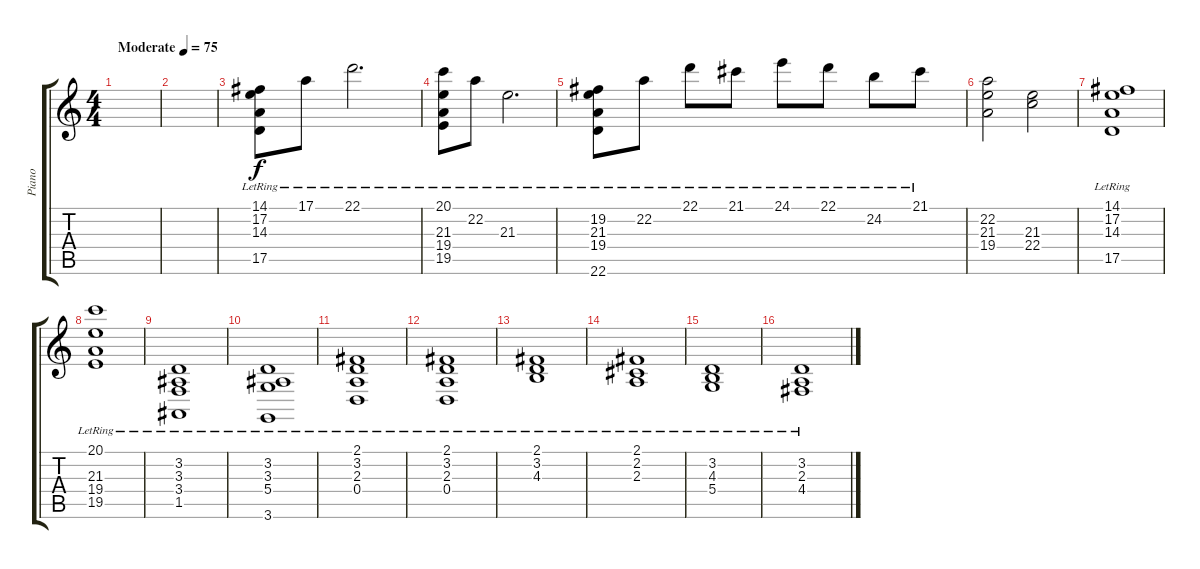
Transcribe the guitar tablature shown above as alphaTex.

\track ("Piano" "Piano") {instrument brightacousticpiano}
\staff {score tabs}
\tuning (E4 B3 G3 D3 A2 E2) {hide}
\ts (4 4)
\tempo (75 "Moderate")
\clef g2
\ks c
|
|
(14.1{lr} 17.2{lr} 14.3{lr} 17.5{lr}).8 17.1{lr}.8 22.1{lr}.2{d} |
(20.1{lr} 21.3{lr} 19.4{lr} 19.5{lr}).8 22.2{lr}.8 21.3{lr}.2{d} |
(19.2{lr} 21.3{lr} 19.4{lr} 22.6{lr}).8 22.2{lr}.8 22.1{lr}.8 21.1{lr}.8 24.1{lr}.8 22.1{lr}.8 24.2{lr}.8 21.1{lr}.8 |
(22.2 21.3 19.4).2 (21.3 22.4).2 |
(14.1{lr} 17.2{lr} 14.3{lr} 17.5{lr}).1 |
(20.1{lr} 21.3{lr} 19.4{lr} 19.5{lr}).1 |
(3.2{lr} 3.3{lr} 3.4{lr} 1.5{lr}).1 |
(3.2{lr} 3.3{lr} 5.4{lr} 3.6{lr}).1 |
(2.1 3.2{lr} 2.3{lr} 0.4{lr}).1 |
(2.1{lr} 3.2{lr} 2.3{lr} 0.4{lr}).1 |
(2.1{lr} 3.2{lr} 4.3{lr}).1 |
(2.1{lr} 2.2{lr} 2.3{lr}).1 |
(3.2{lr} 4.3{lr} 5.4{lr}).1 |
(3.2{lr} 2.3{lr} 4.4{lr}).1
